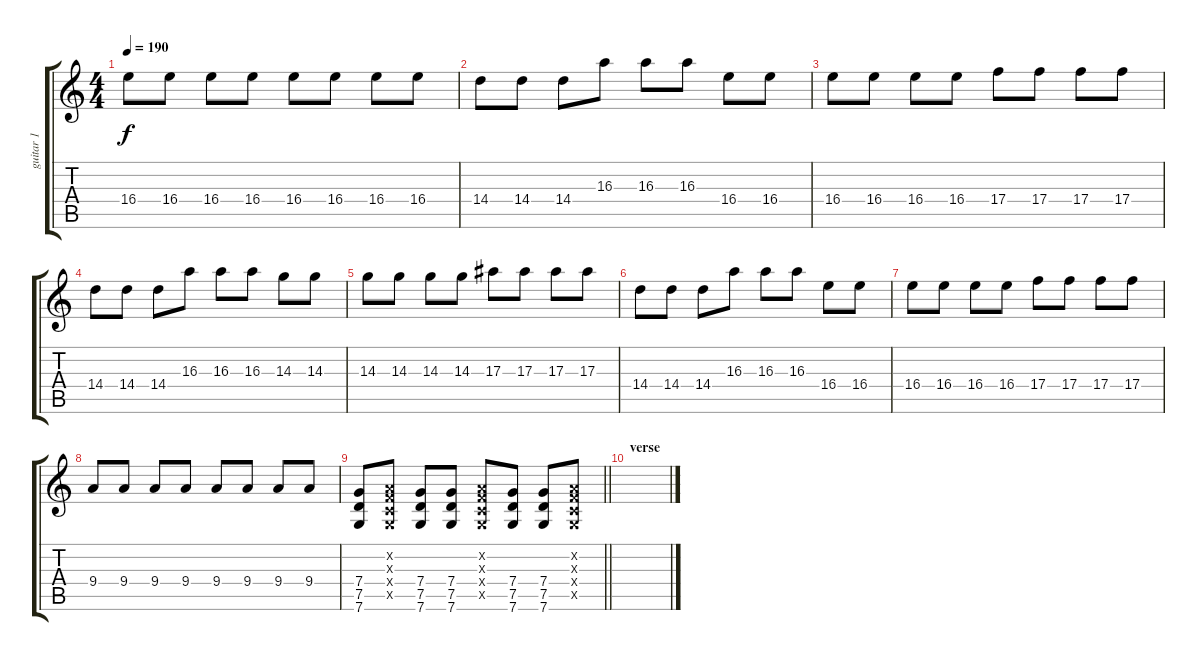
\track ("guitar 1" "guitar 1") {instrument distortionguitar}
\staff {score tabs}
\tuning (D4 A3 F3 C3 G2 C2) {hide}
\ts (4 4)
\tempo 190
\clef g2
\ks c
16.4.8{dy f} 16.4.8 16.4.8 16.4.8 16.4.8 16.4.8 16.4.8 16.4.8 |
14.4.8 14.4.8 14.4.8 16.3.8 16.3.8 16.3.8 16.4.8 16.4.8 |
16.4.8 16.4.8 16.4.8 16.4.8 17.4.8 17.4.8 17.4.8 17.4.8 |
14.4.8 14.4.8 14.4.8 16.3.8 16.3.8 16.3.8 14.3.8 14.3.8 |
14.3.8 14.3.8 14.3.8 14.3.8 17.3.8 17.3.8 17.3.8 17.3.8 |
14.4.8 14.4.8 14.4.8 16.3.8 16.3.8 16.3.8 16.4.8 16.4.8 |
16.4.8 16.4.8 16.4.8 16.4.8 17.4.8 17.4.8 17.4.8 17.4.8 |
9.4.8 9.4.8 9.4.8 9.4.8 9.4.8 9.4.8 9.4.8 9.4.8 |
\barLineRight lightlight
(7.4 7.5 7.6).8 (0.2{x} 0.3{x} 0.4{x} 0.5{x}).8 (7.4 7.5 7.6).8 (7.4 7.5 7.6).8 (0.2{x} 0.3{x} 0.4{x} 0.5{x}).8 (7.4 7.5 7.6).8 (7.4 7.5 7.6).8 (0.2{x} 0.3{x} 0.4{x} 0.5{x}).8 |
\section ("" "verse")
